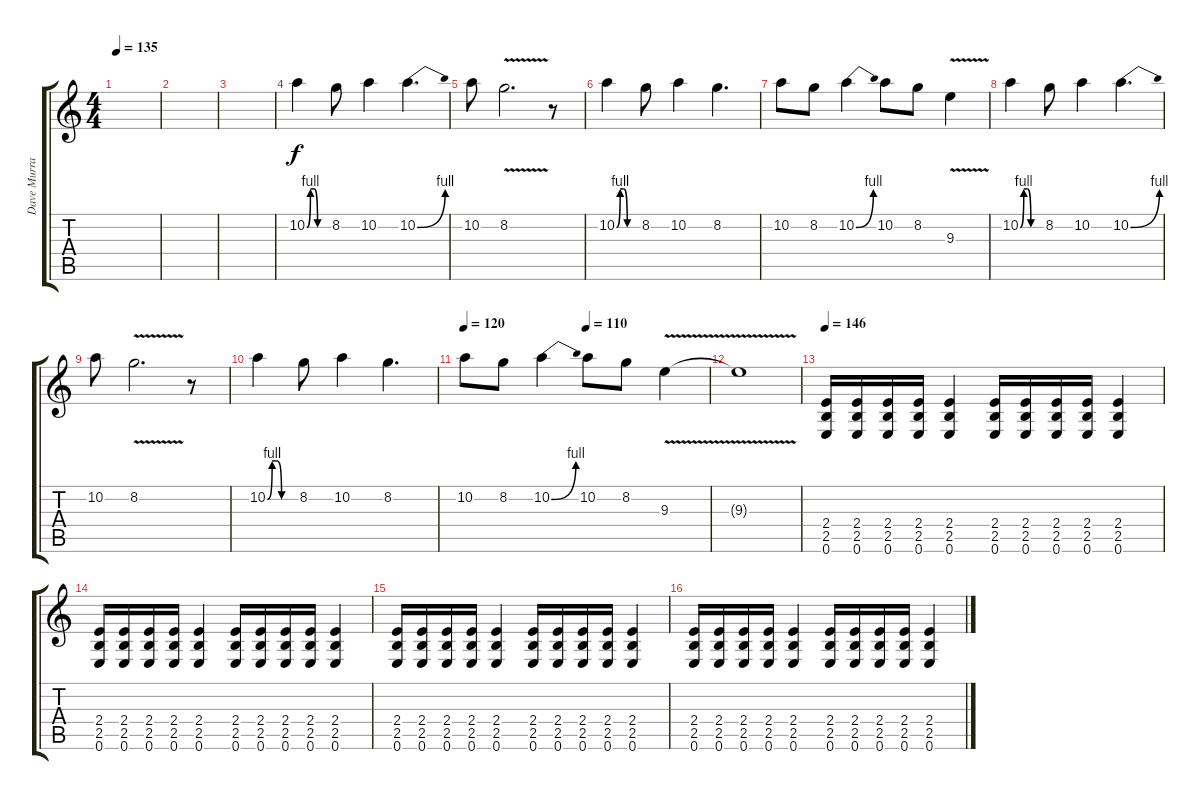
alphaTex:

\track ("Dave Murray" "Dave Murra") {instrument distortionguitar}
\staff {score tabs}
\tuning (E4 B3 G3 D3 A2 E2) {hide}
\ts (4 4)
\tempo 135
\clef g2
\ks c
|
|
|
10.2{be (custom 0 0 10 4 20 4 30 0 60 0)}.4 8.2.8 10.2.4 10.2{be (bend 0 0 60 4)}.4{d} |
10.2.8 8.2{v}.2{d} r.8 |
10.2{be (custom 0 0 10 4 20 4 30 0 60 0)}.4 8.2.8 10.2.4 8.2.4{d} |
10.2.8 8.2.8 10.2{be (bend 0 0 60 4)}.4 10.2.8 8.2.8 9.3{v}.4 |
10.2{be (custom 0 0 10 4 20 4 30 0 60 0)}.4 8.2.8 10.2.4 10.2{be (bend 0 0 60 4)}.4{d} |
10.2.8 8.2{v}.2{d} r.8 |
10.2{be (custom 0 0 10 4 20 4 30 0 60 0)}.4 8.2.8 10.2.4 8.2.4{d} |
\tempo 120
\tempo (110 0.5)
10.2.8 8.2.8 10.2{be (bend 0 0 60 4)}.4 10.2.8 8.2.8 9.3{v}.4 |
9.3{t}.1 |
\tempo 146
(2.4 2.5 0.6).16{volume 14 instrument distortionguitar} (2.4 2.5 0.6).16 (2.4 2.5 0.6).16 (2.4 2.5 0.6).16 (2.4 2.5 0.6).4 (2.4 2.5 0.6).16 (2.4 2.5 0.6).16 (2.4 2.5 0.6).16 (2.4 2.5 0.6).16 (2.4 2.5 0.6).4 |
(2.4 2.5 0.6).16 (2.4 2.5 0.6).16 (2.4 2.5 0.6).16 (2.4 2.5 0.6).16 (2.4 2.5 0.6).4 (2.4 2.5 0.6).16 (2.4 2.5 0.6).16 (2.4 2.5 0.6).16 (2.4 2.5 0.6).16 (2.4 2.5 0.6).4 |
(2.4 2.5 0.6).16 (2.4 2.5 0.6).16 (2.4 2.5 0.6).16 (2.4 2.5 0.6).16 (2.4 2.5 0.6).4 (2.4 2.5 0.6).16 (2.4 2.5 0.6).16 (2.4 2.5 0.6).16 (2.4 2.5 0.6).16 (2.4 2.5 0.6).4 |
(2.4 2.5 0.6).16 (2.4 2.5 0.6).16 (2.4 2.5 0.6).16 (2.4 2.5 0.6).16 (2.4 2.5 0.6).4 (2.4 2.5 0.6).16 (2.4 2.5 0.6).16 (2.4 2.5 0.6).16 (2.4 2.5 0.6).16 (2.4 2.5 0.6).4
